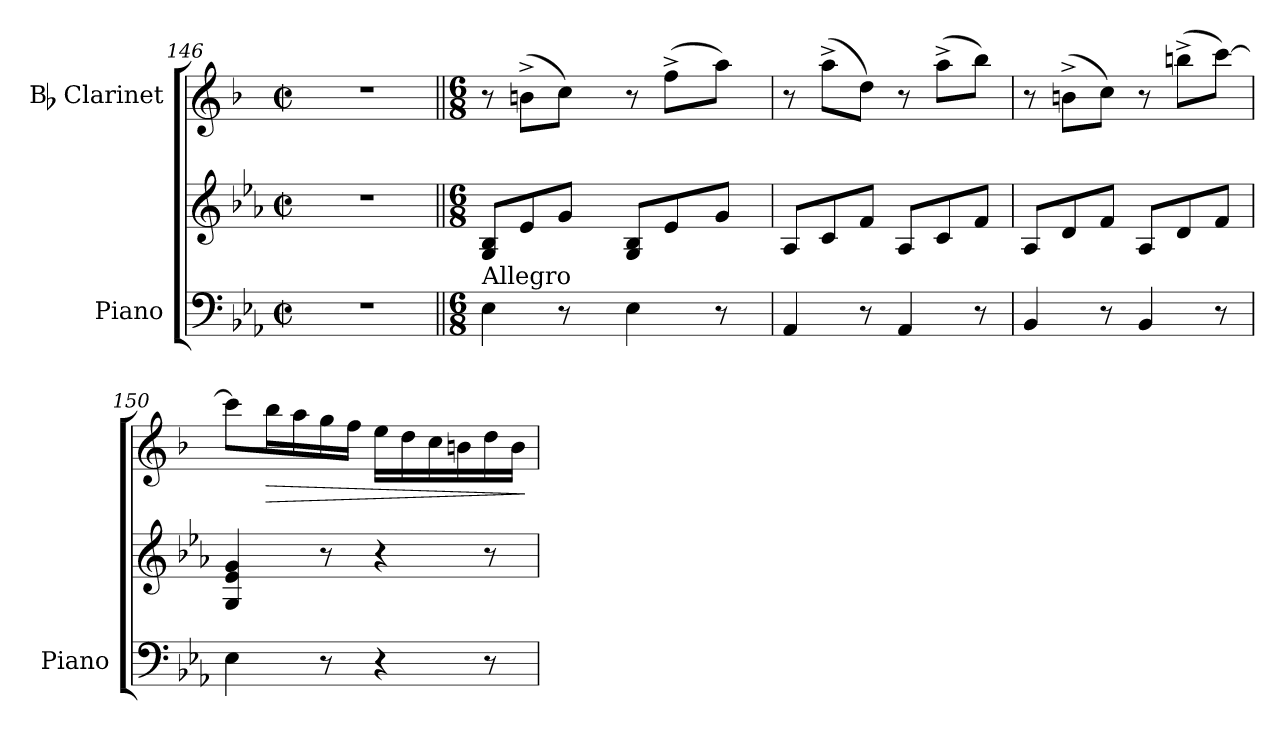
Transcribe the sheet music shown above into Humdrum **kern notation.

**kern	**kern	**kern	**dynam
*part2	*part2	*part1	*part1
*staff3	*staff2	*staff1	*staff1
*I"Piano	*	*I"Bb Clarinet	*
*I'Piano	*	*	*
*clefF4	*clefG2	*clefG2	*
*	*	*ITrd1c2	*
*k[b-e-a-]	*k[b-e-a-]	*k[b-e-a-]	*
*E-:	*E-:	*E-:	*
*M2/2	*M2/2	*M2/2	*
*met(c|)	*met(c|)	*met(c|)	*
=146	=146	=146	=146
1r	1r	1r	.
!!LO:LB:g=z
=147||	=147||	=147||	=147||
*M6/8	*M6/8	*M6/8	*
!	!	!LO:TX:a:t=Allegro	!
!	!	!LO:TX:b:i:t=dolce	!
!	!LO:TX:a:t=Allegro	!	!
!LO:TX:a:t=Allegro	!	!	!
*	*^	*^	*
4E-\	8G/ 8B-/L	4ryy	8r	4ryy	.
.	8e-/	.	(>8an^>\L	.	.
8r	8g/J	16ryy	8b-\J)	32ryy	.
.	.	.	.	64ryy	.
.	.	.	.	128ryy	.
.	.	.	.	1024.ryy	.
*	*	*	*MM150	*	*
.	.	.	.	4ryy	.
*	*MM150	*	*	*	*
.	.	4..ryy	.	.	.
4E-\	8G/ 8B-/L	.	8r	.	.
.	8e-/	.	(>8ee-^>\L	.	.
.	.	.	.	8ryy	.
8r	8g/J	.	8gg\J)	.	.
.	.	.	.	16ryy	.
.	.	.	.	256ryy	.
.	.	.	.	512ryy	.
.	.	.	.	2048ryy	.
*	*v	*v	*	*	*
*	*	*v	*v	*
=148	=148	=148	=148
4AA-/	8A-/L	8r	.
.	8c/	(>8gg^>\L	.
8r	8f/J	8cc\J)	.
4AA-/	8A-/L	8r	.
.	8c/	(>8gg^>\L	.
8r	8f/J	8aa-\J)	.
=149	=149	=149	=149
4BB-/	8A-/L	8r	.
.	8d/	(>8an^>\L	.
8r	8f/J	8b-\J)	.
4BB-/	8A-/L	8r	.
.	8d/	(>8aan^>\L	.
8r	8f/J	[8bb-\J)	.
=150	=150	=150	=150
4E-\	4G/ 4e-/ 4g/	8bb-\L]	.
!	!	!	!LO:HP:b
.	.	16aa-\L	>
.	.	16gg\	.
8r	8r	16ff\	.
.	.	16ee-\JJ	.
4r	4r	16dd\LL	.
.	.	16cc\	.
.	.	16b-\	.
.	.	16an\	.
8r	8r	16cc\	.
.	.	16a\JJ	.
.	.	.	]
=	=	=	=
*-	*-	*-	*-
